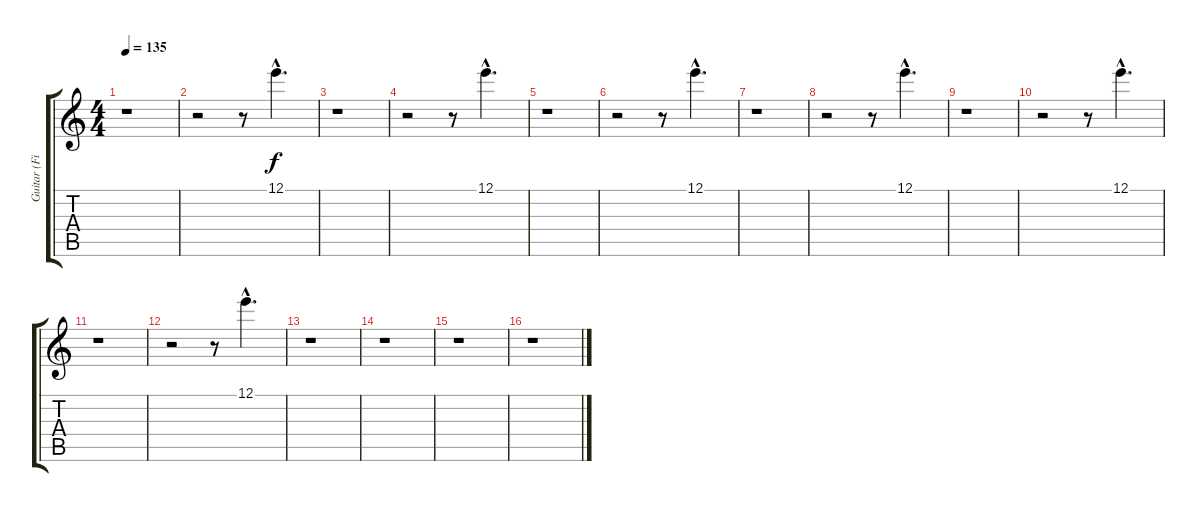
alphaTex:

\track ("Guitar (Fill)" "Guitar (Fi") {instrument overdrivenguitar}
\staff {score tabs}
\tuning (E4 B3 G3 D3 A2 Db2) {hide}
\ts (4 4)
\tempo 135
\clef g2
\ks c
r.1{dy f} |
r.2 r.8 12.1{hac}.4{d} |
r.1 |
r.2 r.8 12.1{hac}.4{d} |
r.1 |
r.2 r.8 12.1{hac}.4{d} |
r.1 |
r.2 r.8 12.1{hac}.4{d} |
r.1 |
r.2 r.8 12.1{hac}.4{d} |
r.1 |
r.2 r.8 12.1{hac}.4{d} |
r.1 |
r.1 |
r.1 |
r.1
